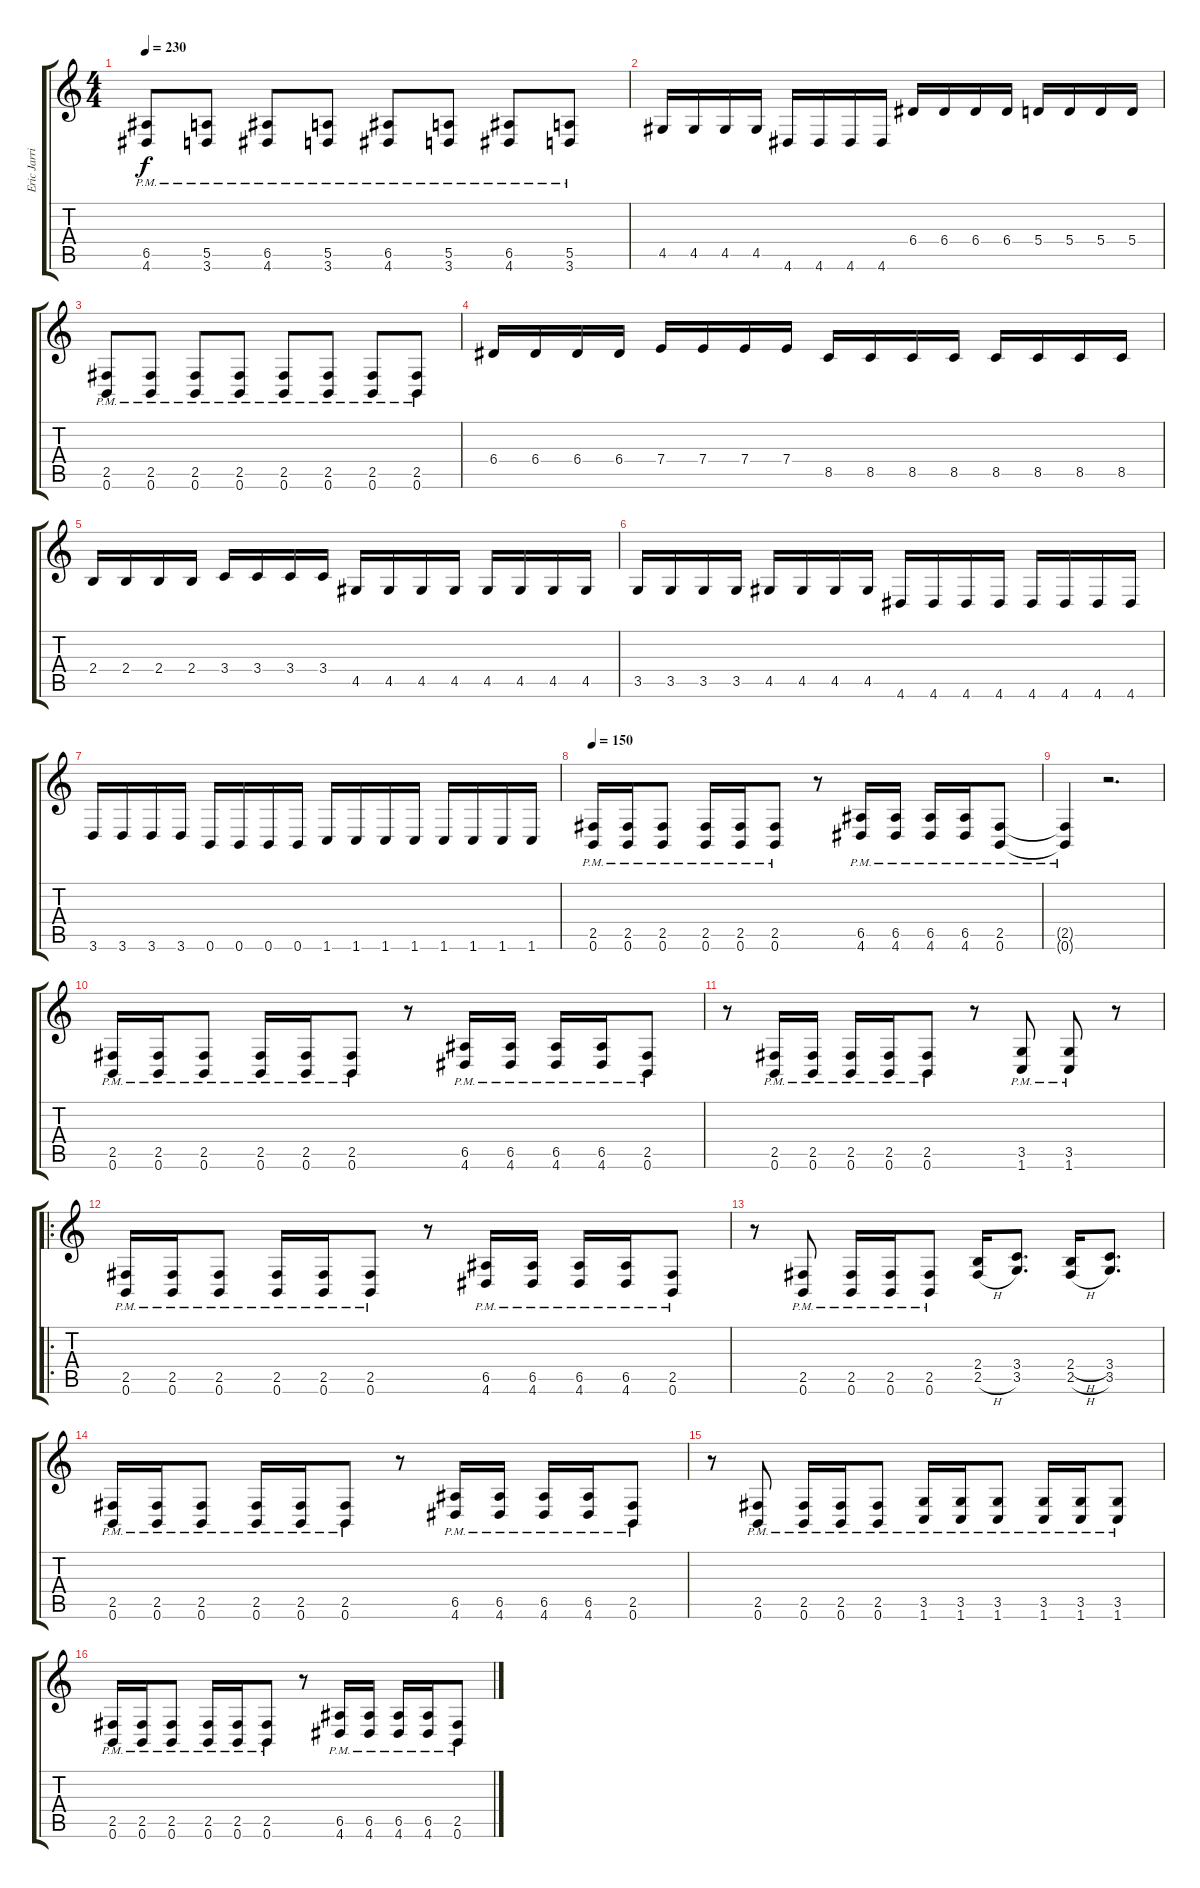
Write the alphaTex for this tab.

\track ("Eric Jarrin" "Eric Jarri") {instrument distortionguitar}
\staff {score tabs}
\tuning (B3 Gb3 D3 A2 E2 B1) {hide}
\ts (4 4)
\tempo 230
\clef g2
\ks c
(6.5{pm} 4.6{pm}).8{dy f} (5.5{pm} 3.6{pm}).8 (6.5{pm} 4.6{pm}).8 (5.5{pm} 3.6{pm}).8 (6.5{pm} 4.6{pm}).8 (5.5{pm} 3.6{pm}).8 (6.5{pm} 4.6{pm}).8 (5.5{pm} 3.6{pm}).8 |
4.5.16 4.5.16 4.5.16 4.5.16 4.6.16 4.6.16 4.6.16 4.6.16 6.4.16 6.4.16 6.4.16 6.4.16 5.4.16 5.4.16 5.4.16 5.4.16 |
(2.5{pm} 0.6{pm}).8 (2.5{pm} 0.6{pm}).8 (2.5{pm} 0.6{pm}).8 (2.5{pm} 0.6{pm}).8 (2.5{pm} 0.6{pm}).8 (2.5{pm} 0.6{pm}).8 (2.5{pm} 0.6{pm}).8 (2.5{pm} 0.6{pm}).8 |
6.4.16 6.4.16 6.4.16 6.4.16 7.4.16 7.4.16 7.4.16 7.4.16 8.5.16 8.5.16 8.5.16 8.5.16 8.5.16 8.5.16 8.5.16 8.5.16 |
2.4.16 2.4.16 2.4.16 2.4.16 3.4.16 3.4.16 3.4.16 3.4.16 4.5.16 4.5.16 4.5.16 4.5.16 4.5.16 4.5.16 4.5.16 4.5.16 |
3.5.16 3.5.16 3.5.16 3.5.16 4.5.16 4.5.16 4.5.16 4.5.16 4.6.16 4.6.16 4.6.16 4.6.16 4.6.16 4.6.16 4.6.16 4.6.16 |
3.6.16 3.6.16 3.6.16 3.6.16 0.6.16 0.6.16 0.6.16 0.6.16 1.6.16 1.6.16 1.6.16 1.6.16 1.6.16 1.6.16 1.6.16 1.6.16 |
\tempo 150
(2.5{pm} 0.6{pm}).16 (2.5{pm} 0.6{pm}).16 (2.5{pm} 0.6{pm}).8 (2.5{pm} 0.6{pm}).16 (2.5{pm} 0.6{pm}).16 (2.5{pm} 0.6{pm}).8 r.8 (6.5{pm} 4.6{pm}).16 (6.5{pm} 4.6{pm}).16 (6.5{pm} 4.6{pm}).16 (6.5{pm} 4.6{pm}).16 (2.5{pm} 0.6{pm}).8 |
(2.5{pm t} 0.6{pm t}).4 r.2{d} |
(2.5{pm} 0.6{pm}).16 (2.5{pm} 0.6{pm}).16 (2.5{pm} 0.6{pm}).8 (2.5{pm} 0.6{pm}).16 (2.5{pm} 0.6{pm}).16 (2.5{pm} 0.6{pm}).8 r.8 (6.5{pm} 4.6{pm}).16 (6.5{pm} 4.6{pm}).16 (6.5{pm} 4.6{pm}).16 (6.5{pm} 4.6{pm}).16 (2.5{pm} 0.6{pm}).8 |
r.8 (2.5{pm} 0.6{pm}).16 (2.5{pm} 0.6{pm}).16 (2.5{pm} 0.6{pm}).16 (2.5{pm} 0.6{pm}).16 (2.5{pm} 0.6{pm}).8 r.8 (3.5{pm} 1.6{pm}).8 (3.5{pm} 1.6{pm}).8 r.8 |
\ro
(2.5{pm} 0.6{pm}).16 (2.5{pm} 0.6{pm}).16 (2.5{pm} 0.6{pm}).8 (2.5{pm} 0.6{pm}).16 (2.5{pm} 0.6{pm}).16 (2.5{pm} 0.6{pm}).8 r.8 (6.5{pm} 4.6{pm}).16 (6.5{pm} 4.6{pm}).16 (6.5{pm} 4.6{pm}).16 (6.5{pm} 4.6{pm}).16 (2.5{pm} 0.6{pm}).8 |
r.8 (2.5{pm} 0.6{pm}).8 (2.5{pm} 0.6{pm}).16 (2.5{pm} 0.6{pm}).16 (2.5{pm} 0.6{pm}).8 (2.4 2.5{h}).16 (3.4 3.5).8{d} (2.4{h} 2.5{h}).16 (3.4 3.5).8{d} |
(2.5{pm} 0.6{pm}).16 (2.5{pm} 0.6{pm}).16 (2.5{pm} 0.6{pm}).8 (2.5{pm} 0.6{pm}).16 (2.5{pm} 0.6{pm}).16 (2.5{pm} 0.6{pm}).8 r.8 (6.5{pm} 4.6{pm}).16 (6.5{pm} 4.6{pm}).16 (6.5{pm} 4.6{pm}).16 (6.5{pm} 4.6{pm}).16 (2.5{pm} 0.6{pm}).8 |
r.8 (2.5{pm} 0.6{pm}).8 (2.5{pm} 0.6{pm}).16 (2.5{pm} 0.6{pm}).16 (2.5{pm} 0.6{pm}).8 (3.5{pm} 1.6{pm}).16 (3.5{pm} 1.6{pm}).16 (3.5{pm} 1.6{pm}).8 (3.5{pm} 1.6{pm}).16 (3.5{pm} 1.6{pm}).16 (3.5{pm} 1.6{pm}).8 |
(2.5{pm} 0.6{pm}).16 (2.5{pm} 0.6{pm}).16 (2.5{pm} 0.6{pm}).8 (2.5{pm} 0.6{pm}).16 (2.5{pm} 0.6{pm}).16 (2.5{pm} 0.6{pm}).8 r.8 (6.5{pm} 4.6{pm}).16 (6.5{pm} 4.6{pm}).16 (6.5{pm} 4.6{pm}).16 (6.5{pm} 4.6{pm}).16 (2.5{pm} 0.6{pm}).8
